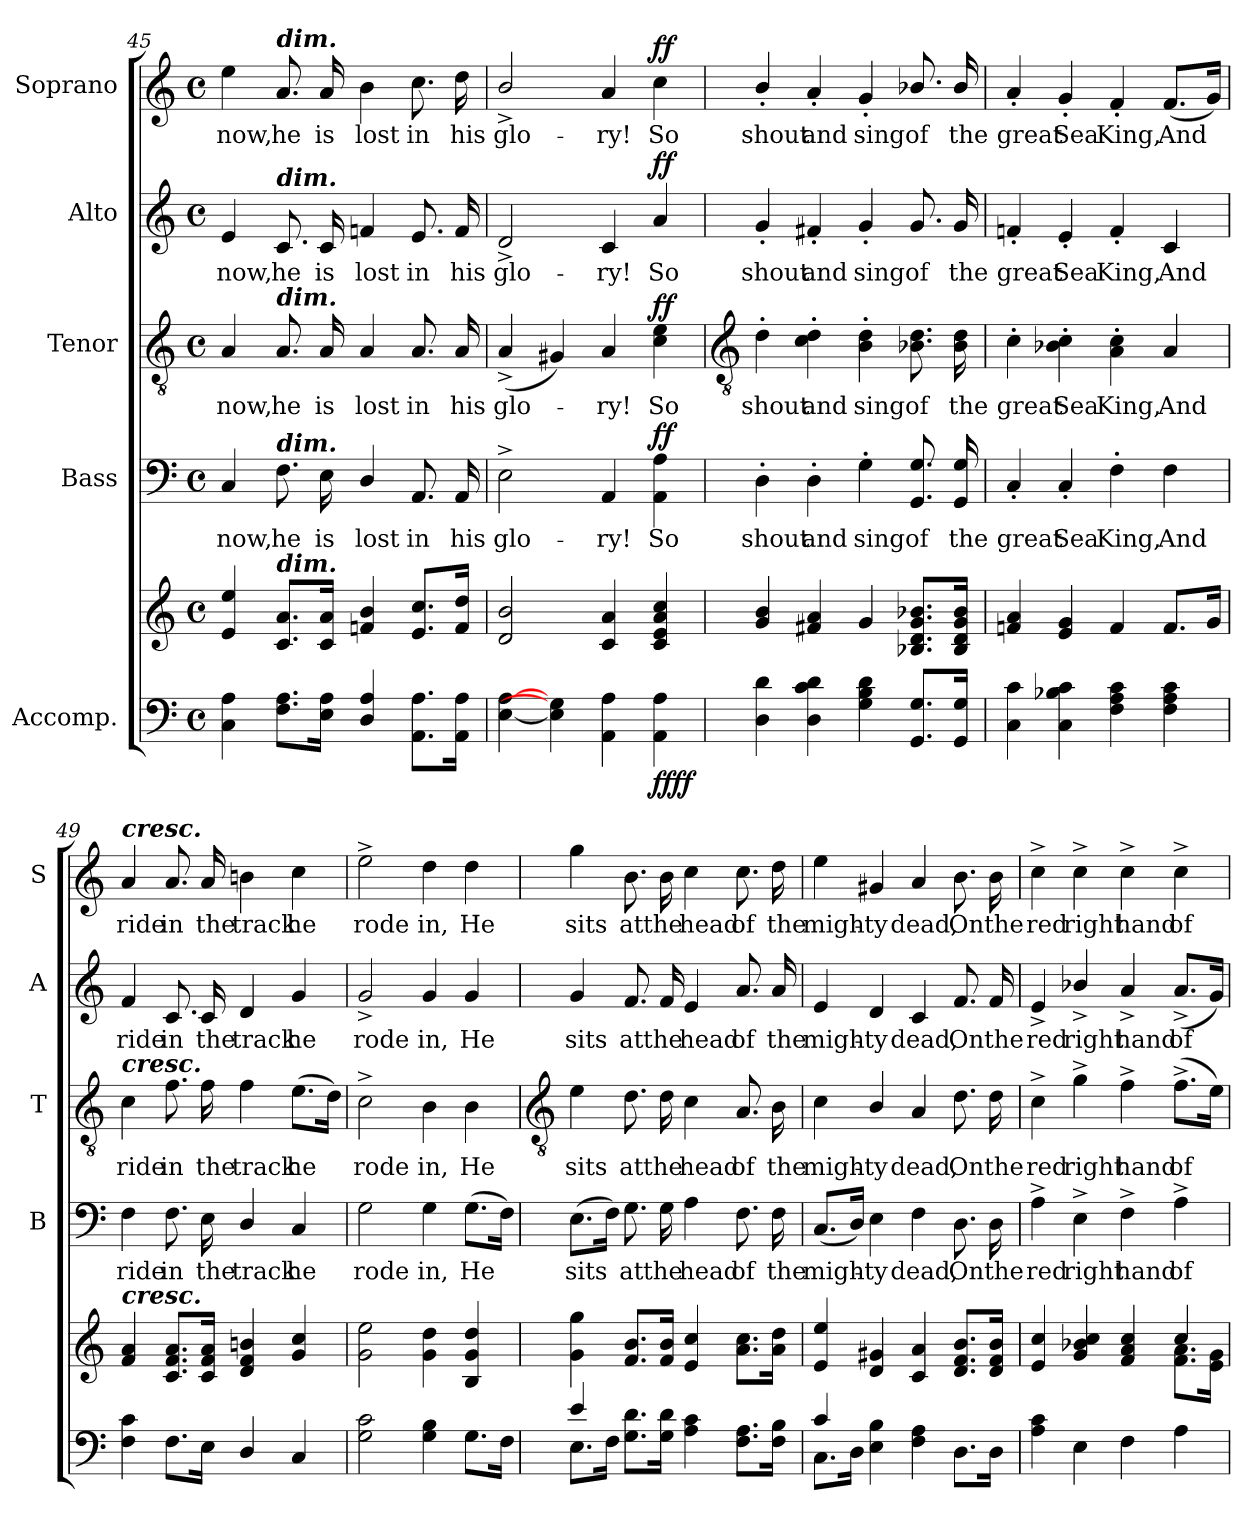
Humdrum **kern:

**kern	**kern	**dynam	**kern	**text	**dynam	**kern	**text	**dynam	**kern	**text	**dynam	**kern	**text	**dynam
*part5	*part5	*part5	*part4	*part4	*part4	*part3	*part3	*part3	*part2	*part2	*part2	*part1	*part1	*part1
*staff6	*staff5	*staff5/6	*staff4	*staff4	*staff4	*staff3	*staff3	*staff3	*staff2	*staff2	*staff2	*staff1	*staff1	*staff1
*I"Accomp.	*	*	*I"Bass	*	*	*I"Tenor	*	*	*I"Alto	*	*	*I"Soprano	*	*
*	*	*	*I'B	*	*	*I'T	*	*	*I'A	*	*	*I'S	*	*
*clefF4	*clefG2	*	*clefF4	*	*	*clefGv2	*	*	*clefG2	*	*	*clefG2	*	*
*k[]	*k[]	*	*k[]	*	*	*k[]	*	*	*k[]	*	*	*k[]	*	*
*C:	*C:	*	*C:	*	*	*C:	*	*	*C:	*	*	*C:	*	*
*M4/4	*M4/4	*	*M4/4	*	*	*M4/4	*	*	*M4/4	*	*	*M4/4	*	*
*met(c)	*met(c)	*	*met(c)	*	*	*met(c)	*	*	*met(c)	*	*	*met(c)	*	*
=45	=45	=45	=45	=45	=45	=45	=45	=45	=45	=45	=45	=45	=45	=45
!	!	!	!	!LO:LY:b	!	!	!LO:LY:b	!	!	!LO:LY:b	!	!	!LO:LY:b	!
4C 4A	4e 4ee	.	4C	now,	.	4A	now,	.	4e	now,	.	4ee	now,	.
!	!	!	!	!	!	!	!	!	!	!	!	!LO:TX:a:Bi:t=dim.	!	!
!	!	!	!	!	!	!	!	!	!LO:TX:a:Bi:t=dim.	!	!	!	!	!
!	!	!	!	!	!	!LO:TX:a:Bi:t=dim.	!	!	!	!	!	!	!	!
!	!	!	!LO:TX:a:Bi:t=dim.	!	!	!	!	!	!	!	!	!	!	!
!	!LO:TX:a:Bi:t=dim.	!	!	!	!	!	!	!	!	!	!	!	!	!
!	!	!	!	!LO:LY:b	!	!	!LO:LY:b	!	!	!LO:LY:b	!	!	!LO:LY:b	!
8.F 8.AL	8.c 8.aL	.	8.F	he	.	8.A	he	.	8.c	he	.	8.a	he	.
!	!	!	!	!LO:LY:b	!	!	!LO:LY:b	!	!	!LO:LY:b	!	!	!LO:LY:b	!
16E 16AJ	16c 16aJ	.	16E	is	.	16A	is	.	16c	is	.	16a	is	.
!	!	!	!	!LO:LY:b	!	!	!LO:LY:b	!	!	!LO:LY:b	!	!	!LO:LY:b	!
4D/ 4A/	4fn 4b	.	4D/	lost	.	4A	lost	.	4fn	lost	.	4b	lost	.
!	!	!	!	!LO:LY:b	!	!	!LO:LY:b	!	!	!LO:LY:b	!	!	!LO:LY:b	!
8.AA 8.AL	8.e 8.ccL	.	8.AA	in	.	8.A	in	.	8.e	in	.	8.cc	in	.
!	!	!	!	!LO:LY:b	!	!	!LO:LY:b	!	!	!LO:LY:b	!	!	!LO:LY:b	!
16AA 16AJ	16f 16ddJ	.	16AA	his	.	16A	his	.	16f	his	.	16dd	his	.
=46	=46	=46	=46	=46	=46	=46	=46	=46	=46	=46	=46	=46	=46	=46
!	!	!	!	!LO:LY:b	!	!	!LO:LY:b	!	!	!LO:LY:b	!	!	!LO:LY:b	!
[4E [4A	2d/ 2b/	.	2E^	glo-	.	(<4A^	glo-	.	2d^/	glo-	.	2b^/	glo-	.
4E] 4G#]	.	.	.	.	.	4G#X)	.	.	.	.	.	.	.	.
!	!	!	!	!LO:LY:b	!	!	!LO:LY:b	!	!	!LO:LY:b	!	!	!LO:LY:b	!
4AA 4A	4c 4a	.	4AA	-ry!	.	4A	ry!	.	4c	-ry!	.	4a	-ry!	.
!	!	!LO:DY:b=2	!	!LO:LY:b	!	!	!LO:LY:b	!	!	!LO:LY:b	!	!	!LO:LY:b	!
!	!	!LO:DY:n=1:b	!	!	!LO:DY:b	!	!	!LO:DY:b	!	!	!LO:DY:b	!	!	!LO:DY:b
4AA 4A	4c 4e 4a 4cc	ff ff	4AA 4A	So	ff	4c 4e	So	ff	4a	So	ff	4cc	So	ff
!!LO:LB:g=z
=47	=47	=47	=47	=47	=47	=47	=47	=47	=47	=47	=47	=47	=47	=47
*	*	*	*	*	*	*clefGv2	*	*	*	*	*	*	*	*
!	!	!	!	!LO:LY:b	!	!	!LO:LY:b	!	!	!LO:LY:b	!	!	!LO:LY:b	!
4D 4d	4g/ 4b/	.	4D'	shout	.	4d'	shout	.	4g'	shout	.	4b'/	shout	.
!	!	!	!	!LO:LY:b	!	!	!LO:LY:b	!	!	!LO:LY:b	!	!	!LO:LY:b	!
4D 4c 4d	4f#X 4a	.	4D'	and	.	4c' 4d'	and	.	4f#X'	and	.	4a'	and	.
!	!	!	!	!LO:LY:b	!	!	!LO:LY:b	!	!	!LO:LY:b	!	!	!LO:LY:b	!
4G 4B 4d	4g	.	4G'	sing	.	4B' 4d'	sing	.	4g'	sing	.	4g'	sing	.
!	!	!	!	!LO:LY:b	!	!	!LO:LY:b	!	!	!LO:LY:b	!	!	!LO:LY:b	!
8.GG 8.GL	8.B-X/ 8.d/ 8.g/ 8.b-X/L	.	8.GG 8.G	of	.	8.B-X 8.d	of	.	8.g	of	.	8.b-X/	of	.
!	!	!	!	!LO:LY:b	!	!	!LO:LY:b	!	!	!LO:LY:b	!	!	!LO:LY:b	!
16GG 16GJ	16B-/ 16d/ 16g/ 16b-/J	.	16GG 16G	the	.	16B- 16d	the	.	16g	the	.	16b-/	the	.
=48	=48	=48	=48	=48	=48	=48	=48	=48	=48	=48	=48	=48	=48	=48
!	!	!	!	!LO:LY:b	!	!	!LO:LY:b	!	!	!LO:LY:b	!	!	!LO:LY:b	!
4C 4c	4fn 4a	.	4C'	great	.	4c'	great	.	4fn'	great	.	4a'	great	.
!	!	!	!	!LO:LY:b	!	!	!LO:LY:b	!	!	!LO:LY:b	!	!	!LO:LY:b	!
4C 4B-X 4c	4e 4g	.	4C'	Sea	.	4B-X' 4c'	Sea	.	4e'	Sea	.	4g'	Sea	.
!	!	!	!	!LO:LY:b	!	!	!LO:LY:b	!	!	!LO:LY:b	!	!	!LO:LY:b	!
4F 4A 4c	4f	.	4F'	King,	.	4A' 4c'	King,	.	4f'	King,	.	4f'	King,	.
!	!	!	!	!LO:LY:b	!	!	!LO:LY:b	!	!	!LO:LY:b	!	!	!LO:LY:b	!
4F 4A 4c	8.fL	.	4F	And	.	4A	And	.	4c	And	.	(<8.fL	And	.
.	16gJ	.	.	.	.	.	.	.	.	.	.	16gJ)	.	.
=49	=49	=49	=49	=49	=49	=49	=49	=49	=49	=49	=49	=49	=49	=49
!	!	!	!	!	!	!	!	!	!	!	!	!LO:TX:a:Bi:t=cresc.	!	!
!	!	!	!	!	!	!LO:TX:a:Bi:t=cresc.	!	!	!	!	!	!	!	!
!	!LO:TX:a:Bi:t=cresc.	!	!	!	!	!	!	!	!	!	!	!	!	!
!	!	!	!	!LO:LY:b	!	!	!LO:LY:b	!	!	!LO:LY:b	!	!	!LO:LY:b	!
4F 4c	4f 4a	.	4F	ride	.	4c	ride	.	4f	ride	.	4a	ride	.
!	!	!	!	!LO:LY:b	!	!	!LO:LY:b	!	!	!LO:LY:b	!	!	!LO:LY:b	!
8.FL	8.c 8.f 8.aL	.	8.F	in	.	8.f	in	.	8.c	in	.	8.a	in	.
!	!	!	!	!LO:LY:b	!	!	!LO:LY:b	!	!	!LO:LY:b	!	!	!LO:LY:b	!
16EJ	16c 16f 16aJ	.	16E	the	.	16f	the	.	16c	the	.	16a	the	.
!	!	!	!	!LO:LY:b	!	!	!LO:LY:b	!	!	!LO:LY:b	!	!	!LO:LY:b	!
4D/	4d 4f 4bn	.	4D/	track	.	4f	track	.	4d	track	.	4bn	track	.
!	!	!	!	!LO:LY:b	!	!	!LO:LY:b	!	!	!LO:LY:b	!	!	!LO:LY:b	!
4C	4g 4cc	.	4C	he	.	(>8.eL	he	.	4g	he	.	4cc	he	.
.	.	.	.	.	.	16dJ)	.	.	.	.	.	.	.	.
=50	=50	=50	=50	=50	=50	=50	=50	=50	=50	=50	=50	=50	=50	=50
!	!	!	!	!LO:LY:b	!	!	!LO:LY:b	!	!	!LO:LY:b	!	!	!LO:LY:b	!
2G 2c	2g 2ee	.	2G	rode	.	2c^	rode	.	2g^	rode	.	2ee^	rode	.
!	!	!	!	!LO:LY:b	!	!	!LO:LY:b	!	!	!LO:LY:b	!	!	!LO:LY:b	!
4G 4B	4g 4dd	.	4G	in,	.	4B	in,	.	4g	in,	.	4dd	in,	.
!	!	!	!	!LO:LY:b	!	!	!LO:LY:b	!	!	!LO:LY:b	!	!	!LO:LY:b	!
8.GL	4B 4g 4dd	.	(>8.GL	He	.	4B	He	.	4g	He	.	4dd	He	.
16FJ	.	.	16FJ)	.	.	.	.	.	.	.	.	.	.	.
!!LO:LB:g=z
=51	=51	=51	=51	=51	=51	=51	=51	=51	=51	=51	=51	=51	=51	=51
*	*	*	*	*	*	*clefGv2	*	*	*	*	*	*	*	*
*^	*^	*	*	*	*	*	*	*	*	*	*	*	*	*
!	!	!	!	!	!	!LO:LY:b	!	!	!LO:LY:b	!	!	!LO:LY:b	!	!	!LO:LY:b	!
4e/	8.EL	4g 4gg	4ryy	.	(>8.EL	sits	.	4e	sits	.	4g	sits	.	4gg	sits	.
.	16FJ	.	.	.	16FJ)	.	.	.	.	.	.	.	.	.	.	.
!	!	!	!	!	!	!LO:LY:b	!	!	!LO:LY:b	!	!	!LO:LY:b	!	!	!LO:LY:b	!
2.ryy	8.G 8.dL	8.f 8.bL	4ryy	.	8.G	at	.	8.d	at	.	8.f	at	.	8.b	at	.
!	!	!	!	!	!	!LO:LY:b	!	!	!LO:LY:b	!	!	!LO:LY:b	!	!	!LO:LY:b	!
.	16G 16dJ	16f 16bJ	.	.	16G	the	.	16d	the	.	16f	the	.	16b	the	.
!	!	!	!	!	!	!LO:LY:b	!	!	!LO:LY:b	!	!	!LO:LY:b	!	!	!LO:LY:b	!
.	4A 4c	4e 4cc	2ryy	.	4A	head	.	4c	head	.	4e	head	.	4cc	head	.
!	!	!	!	!	!	!LO:LY:b	!	!	!LO:LY:b	!	!	!LO:LY:b	!	!	!LO:LY:b	!
.	8.F 8.AL	8.a 8.ccL	.	.	8.F	of	.	8.A	of	.	8.a	of	.	8.cc	of	.
!	!	!	!	!	!	!LO:LY:b	!	!	!LO:LY:b	!	!	!LO:LY:b	!	!	!LO:LY:b	!
.	16F 16BJ	16a 16ddJ	.	.	16F	the	.	16B	the	.	16a	the	.	16dd	the	.
=52	=52	=52	=52	=52	=52	=52	=52	=52	=52	=52	=52	=52	=52	=52	=52	=52
!	!	!	!	!	!	!LO:LY:b	!	!	!LO:LY:b	!	!	!LO:LY:b	!	!	!LO:LY:b	!
4c/	8.C\L	4e 4ee	4ryy	.	(<8.CL	migh-	.	4c	migh-	.	4e	migh-	.	4ee	migh-	.
.	16D\J	.	.	.	16DJ)	.	.	.	.	.	.	.	.	.	.	.
!	!	!	!	!	!	!LO:LY:b	!	!	!LO:LY:b	!	!	!LO:LY:b	!	!	!LO:LY:b	!
2.ryy	4E 4B	4d 4g#X	4ryy	.	4E	ty	.	4B/	-ty	.	4d	-ty	.	4g#X	-ty	.
!	!	!	!	!	!	!LO:LY:b	!	!	!LO:LY:b	!	!	!LO:LY:b	!	!	!LO:LY:b	!
.	4F 4A	4c 4a	2ryy	.	4F	dead,	.	4A	dead,	.	4c	dead,	.	4a	dead,	.
!	!	!	!	!	!	!LO:LY:b	!	!	!LO:LY:b	!	!	!LO:LY:b	!	!	!LO:LY:b	!
.	8.DL	8.d 8.f 8.bL	.	.	8.D	On	.	8.d	On	.	8.f	On	.	8.b	On	.
!	!	!	!	!	!	!LO:LY:b	!	!	!LO:LY:b	!	!	!LO:LY:b	!	!	!LO:LY:b	!
.	16DJ	16d 16f 16bJ	.	.	16D	the	.	16d	the	.	16f	the	.	16b	the	.
=53	=53	=53	=53	=53	=53	=53	=53	=53	=53	=53	=53	=53	=53	=53	=53	=53
!	!	!	!	!	!	!LO:LY:b	!	!	!LO:LY:b	!	!	!LO:LY:b	!	!	!LO:LY:b	!
*v	*v	*	*	*	*	*	*	*	*	*	*	*	*	*	*	*
4A 4c	4e 4cc	2ryy	.	4A^	red	.	4c^	red	.	4e^	red	.	4cc^	red	.
!	!	!	!	!	!LO:LY:b	!	!	!LO:LY:b	!	!	!LO:LY:b	!	!	!LO:LY:b	!
4E	4g 4b-X 4cc	.	.	4E^	right	.	4g^	right	.	4b-X^/	right	.	4cc^	right	.
!	!	!	!	!	!LO:LY:b	!	!	!LO:LY:b	!	!	!LO:LY:b	!	!	!LO:LY:b	!
4F	4f 4a 4cc	4ryy	.	4F^	hand	.	4f^	hand	.	4a^	hand	.	4cc^	hand	.
!	!	!	!	!	!LO:LY:b	!	!	!LO:LY:b	!	!	!LO:LY:b	!	!	!LO:LY:b	!
4A	4cc/	8.f\ 8.a\L	.	4A^	of	.	(>8.f^L	of	.	(<8.a^L	of	.	4cc^	of	.
.	.	16e\ 16g\J	.	.	.	.	16eJ)	.	.	16gJ)	.	.	.	.	.
*	*v	*v	*	*	*	*	*	*	*	*	*	*	*	*	*
=	=	=	=	=	=	=	=	=	=	=	=	=	=	=
*-	*-	*-	*-	*-	*-	*-	*-	*-	*-	*-	*-	*-	*-	*-
